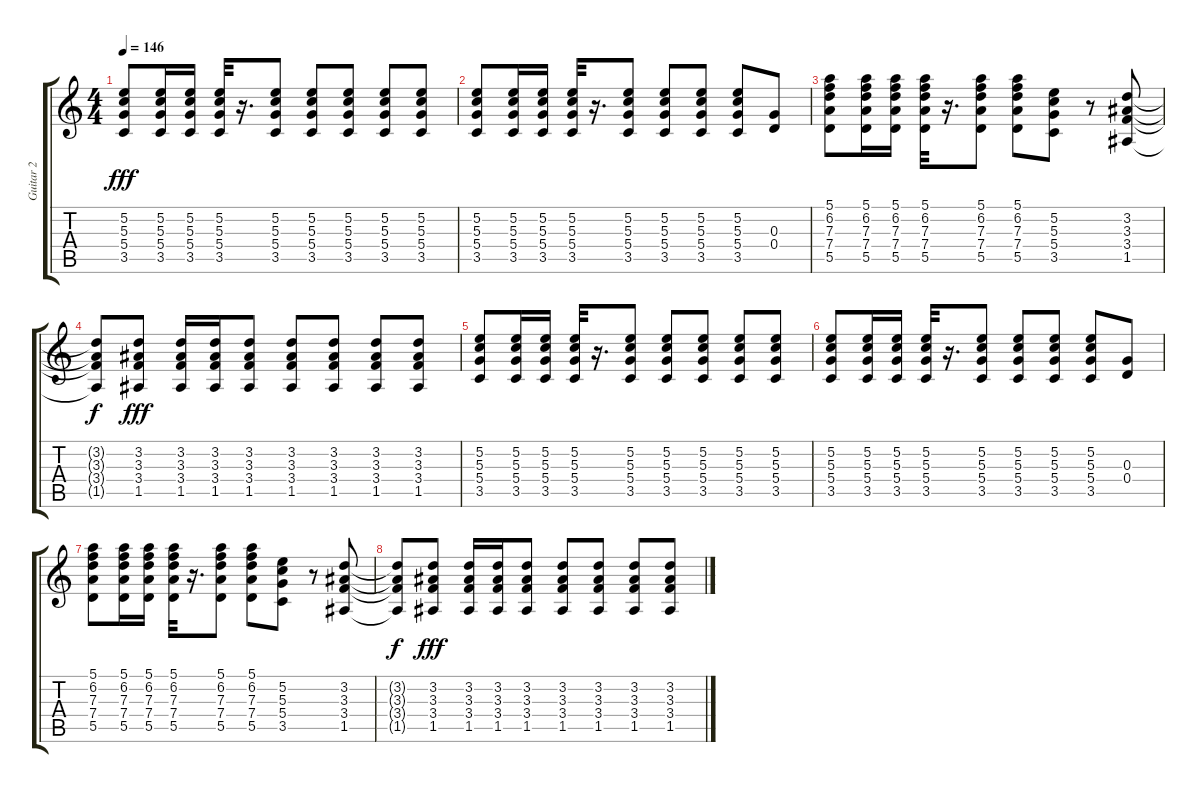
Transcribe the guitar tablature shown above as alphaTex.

\track ("Guitar 2" "Guitar 2") {instrument electricguitarjazz}
\staff {score tabs}
\tuning (E4 B3 G3 D3 A2 E2) {hide}
\ts (4 4)
\tempo 146
\clef g2
\ks c
(5.2 5.3 5.4 3.5).8{dy fff volume 9} (5.2 5.3 5.4 3.5).16 (5.2 5.3 5.4 3.5).16 (5.2 5.3 5.4 3.5).32 r.16{d} (5.2 5.3 5.4 3.5).8 (5.2 5.3 5.4 3.5).8 (5.2 5.3 5.4 3.5).8 (5.2 5.3 5.4 3.5).8 (5.2 5.3 5.4 3.5).8 |
(5.2 5.3 5.4 3.5).8{volume 8} (5.2 5.3 5.4 3.5).16 (5.2 5.3 5.4 3.5).16 (5.2 5.3 5.4 3.5).32 r.16{d} (5.2 5.3 5.4 3.5).8 (5.2 5.3 5.4 3.5).8 (5.2 5.3 5.4 3.5).8 (5.2 5.3 5.4 3.5).8 (0.3 0.4).8 |
(5.1 6.2 7.3 7.4 5.5).8{volume 7} (5.1 6.2 7.3 7.4 5.5).16 (5.1 6.2 7.3 7.4 5.5).16 (5.1 6.2 7.3 7.4 5.5).32 r.16{d} (5.1 6.2 7.3 7.4 5.5).8 (5.1 6.2 7.3 7.4 5.5).8 (5.2 5.3 5.4 3.5).8 r.8 (3.2 3.3 3.4 1.5).8 |
(3.2{t} 3.3{t} 3.4{t} 1.5{t}).8{dy f volume 6} (3.2 3.3 3.4 1.5).8{dy fff} (3.2 3.3 3.4 1.5).16 (3.2 3.3 3.4 1.5).16 (3.2 3.3 3.4 1.5).8 (3.2 3.3 3.4 1.5).8 (3.2 3.3 3.4 1.5).8 (3.2 3.3 3.4 1.5).8 (3.2 3.3 3.4 1.5).8 |
(5.2 5.3 5.4 3.5).8{volume 5} (5.2 5.3 5.4 3.5).16 (5.2 5.3 5.4 3.5).16 (5.2 5.3 5.4 3.5).32 r.16{d} (5.2 5.3 5.4 3.5).8 (5.2 5.3 5.4 3.5).8 (5.2 5.3 5.4 3.5).8 (5.2 5.3 5.4 3.5).8 (5.2 5.3 5.4 3.5).8 |
(5.2 5.3 5.4 3.5).8{volume 4} (5.2 5.3 5.4 3.5).16 (5.2 5.3 5.4 3.5).16 (5.2 5.3 5.4 3.5).32 r.16{d} (5.2 5.3 5.4 3.5).8 (5.2 5.3 5.4 3.5).8 (5.2 5.3 5.4 3.5).8 (5.2 5.3 5.4 3.5).8 (0.3 0.4).8 |
(5.1 6.2 7.3 7.4 5.5).8{volume 3} (5.1 6.2 7.3 7.4 5.5).16 (5.1 6.2 7.3 7.4 5.5).16 (5.1 6.2 7.3 7.4 5.5).32 r.16{d} (5.1 6.2 7.3 7.4 5.5).8 (5.1 6.2 7.3 7.4 5.5).8 (5.2 5.3 5.4 3.5).8 r.8 (3.2 3.3 3.4 1.5).8 |
(3.2{t} 3.3{t} 3.4{t} 1.5{t}).8{dy f volume 1} (3.2 3.3 3.4 1.5).8{dy fff} (3.2 3.3 3.4 1.5).16 (3.2 3.3 3.4 1.5).16 (3.2 3.3 3.4 1.5).8 (3.2 3.3 3.4 1.5).8 (3.2 3.3 3.4 1.5).8 (3.2 3.3 3.4 1.5).8 (3.2 3.3 3.4 1.5).8
